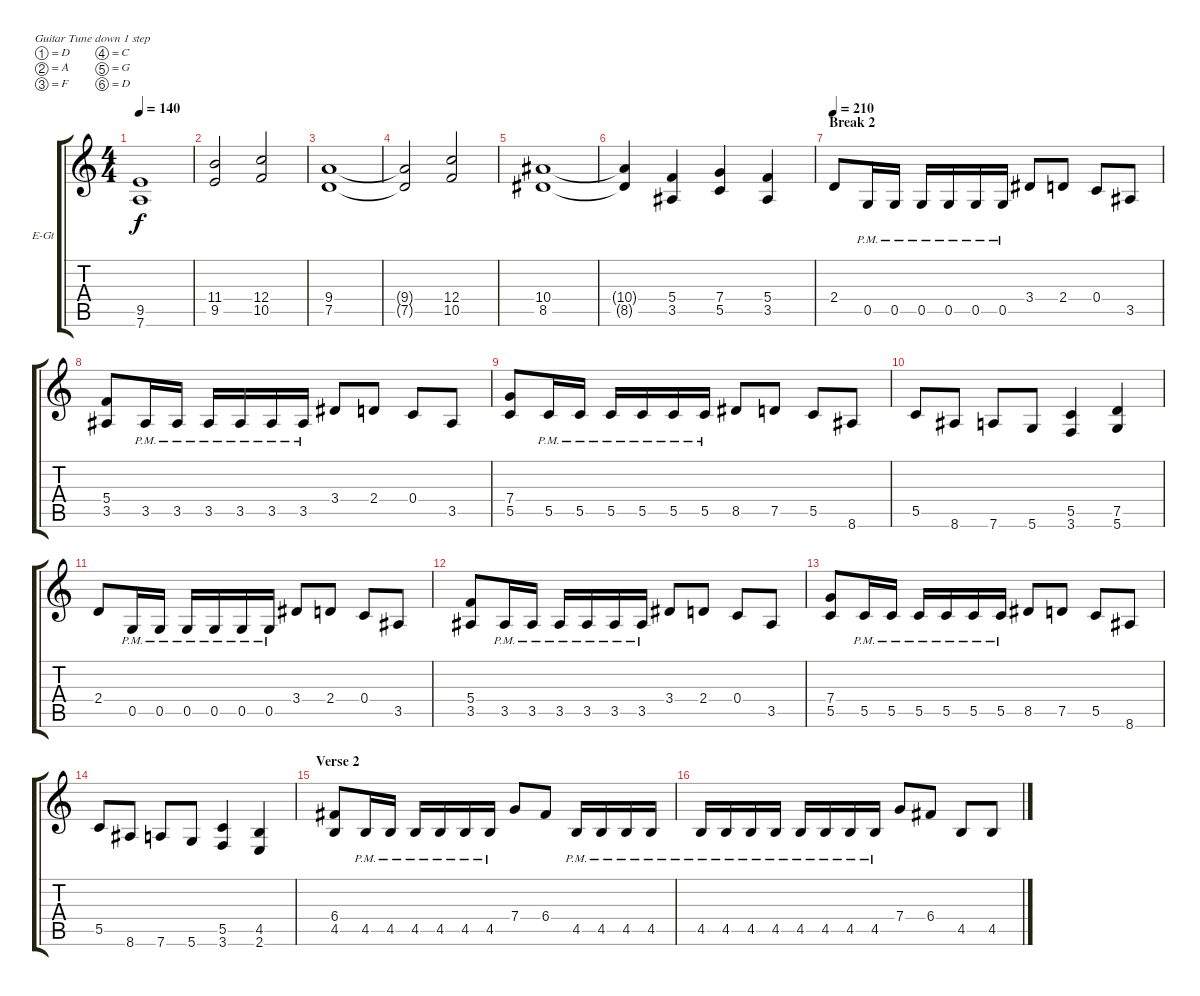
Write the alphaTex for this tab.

\defaultSystemsLayout 4
\bracketExtendMode groupsimilarinstruments
\firstSystemTrackNameOrientation horizontal
\otherSystemsTrackNameOrientation horizontal
\track ("Mille" "E-Gt") {instrument distortionguitar}
\staff {score tabs}
\tuning (D4 A3 F3 C3 G2 D2)
\ts (4 4)
\tempo 140
\clef g2
\scale
0.5
\ks c
(7.6 9.5).1{dy f} |
\scale
0.5 (11.4 9.5).2 (10.5 12.4).2 |
\scale
0.5 (7.5 9.4).1 |
\scale
0.5 (7.5{t} 9.4{t}).2 (12.4 10.5).2 |
\scale
0.5 (8.5 10.4).1 |
\scale
0.5 (8.5{t} 10.4{t}).4 (3.5 5.4).4 (5.5 7.4).4 (3.5 5.4).4 |
\section ("" "Break 2")
\tempo 210
\scale
0.5 2.4.8 0.5{pm}.16 0.5{pm}.16 0.5{pm}.16 0.5{pm}.16 0.5{pm}.16 0.5{pm}.16 3.4.8 2.4.8 0.4.8 3.5.8 |
\scale
0.5 (5.4 3.5).8 3.5{pm}.16 3.5{pm}.16 3.5{pm}.16 3.5{pm}.16 3.5{pm}.16 3.5{pm}.16 3.4.8 2.4.8 0.4.8 3.5.8 |
\scale
0.5 (7.4 5.5).8 5.5{pm}.16 5.5{pm}.16 5.5{pm}.16 5.5{pm}.16 5.5{pm}.16 5.5{pm}.16 8.5.8 7.5.8 5.5.8 8.6.8 |
\scale
0.5 5.5.8 8.6.8 7.6.8 5.6.8 (5.5 3.6).4 (7.5 5.6).4 |
\scale
0.5 2.4.8 0.5{pm}.16 0.5{pm}.16 0.5{pm}.16 0.5{pm}.16 0.5{pm}.16 0.5{pm}.16 3.4.8 2.4.8 0.4.8 3.5.8 |
\scale
0.5 (5.4 3.5).8 3.5{pm}.16 3.5{pm}.16 3.5{pm}.16 3.5{pm}.16 3.5{pm}.16 3.5{pm}.16 3.4.8 2.4.8 0.4.8 3.5.8 |
\scale
0.5 (7.4 5.5).8 5.5{pm}.16 5.5{pm}.16 5.5{pm}.16 5.5{pm}.16 5.5{pm}.16 5.5{pm}.16 8.5.8 7.5.8 5.5.8 8.6.8 |
\scale
0.5 5.5.8 8.6.8 7.6.8 5.6.8 (5.5 3.6).4 (4.5 2.6).4 |
\section ("" "Verse 2")
\scale
0.5 (6.4 4.5).8 4.5{pm}.16 4.5{pm}.16 4.5{pm}.16 4.5{pm}.16 4.5{pm}.16 4.5{pm}.16 7.4.8 6.4.8 4.5{pm}.16 4.5{pm}.16 4.5{pm}.16 4.5{pm}.16 |
\scale
0.5 4.5{pm}.16 4.5{pm}.16 4.5{pm}.16 4.5{pm}.16 4.5{pm}.16 4.5{pm}.16 4.5{pm}.16 4.5{pm}.16 7.4.8 6.4.8 4.5.8 4.5.8
